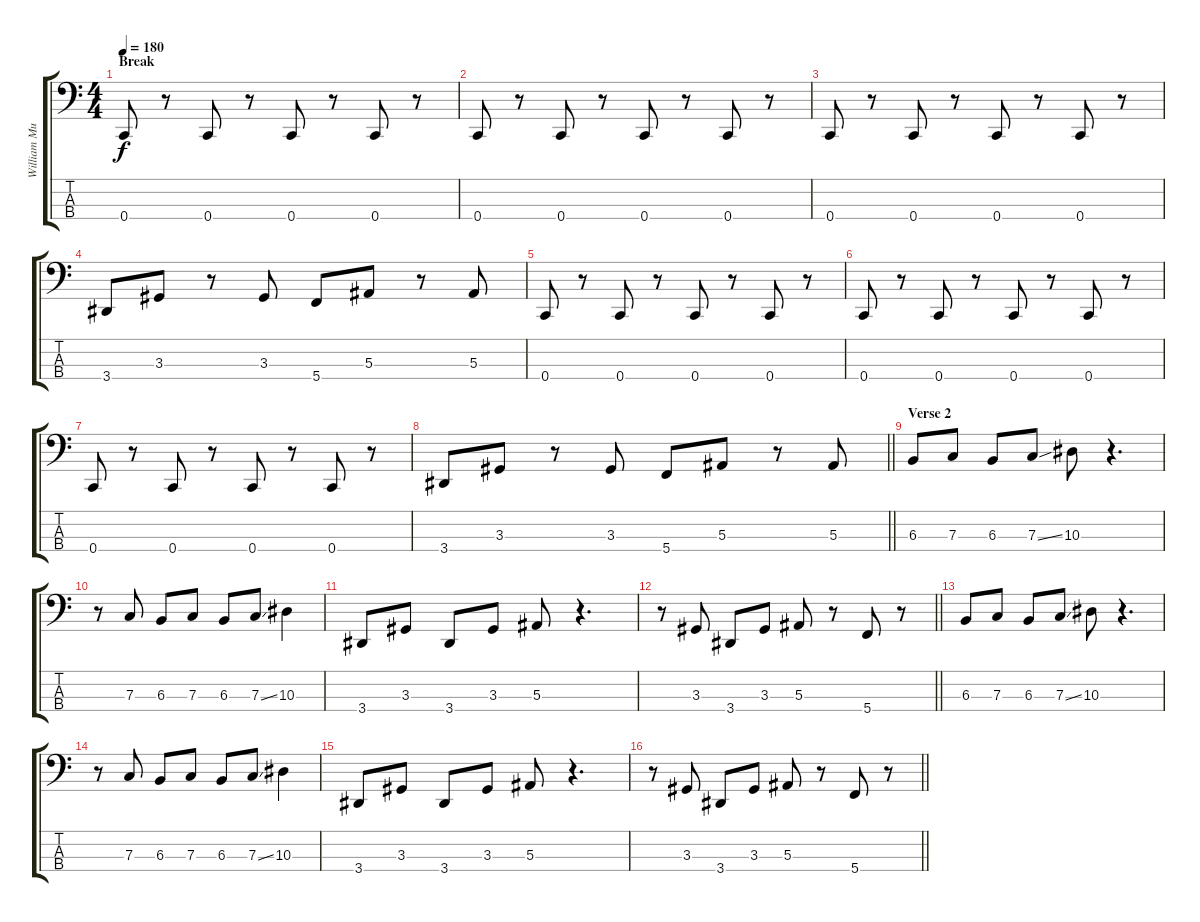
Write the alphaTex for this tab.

\track ("William Murderface (Bass)" "William Mu") {instrument electricbassfinger}
\staff {score tabs}
\tuning (Eb2 Bb1 F1 C1) {hide}
\ts (4 4)
\section ("" "Break")
\tempo 180
\clef f4
\ks c
0.4.8{dy f} r.8 0.4.8 r.8 0.4.8 r.8 0.4.8 r.8 |
0.4.8 r.8 0.4.8 r.8 0.4.8 r.8 0.4.8 r.8 |
0.4.8 r.8 0.4.8 r.8 0.4.8 r.8 0.4.8 r.8 |
3.4.8 3.3.8 r.8 3.3.8 5.4.8 5.3.8 r.8 5.3.8 |
0.4.8 r.8 0.4.8 r.8 0.4.8 r.8 0.4.8 r.8 |
0.4.8 r.8 0.4.8 r.8 0.4.8 r.8 0.4.8 r.8 |
0.4.8 r.8 0.4.8 r.8 0.4.8 r.8 0.4.8 r.8 |
\barLineRight lightlight
3.4.8 3.3.8 r.8 3.3.8 5.4.8 5.3.8 r.8 5.3.8 |
\section ("" "Verse 2")
6.3.8 7.3.8 6.3.8 7.3{ss}.8 10.3.8 r.4{d} |
r.8 7.3.8 6.3.8 7.3.8 6.3.8 7.3{ss}.8 10.3.4 |
3.4.8 3.3.8 3.4.8 3.3.8 5.3.8 r.4{d} |
\barLineRight lightlight
r.8 3.3.8 3.4.8 3.3.8 5.3.8 r.8 5.4.8 r.8 |
6.3.8 7.3.8 6.3.8 7.3{ss}.8 10.3.8 r.4{d} |
r.8 7.3.8 6.3.8 7.3.8 6.3.8 7.3{ss}.8 10.3.4 |
3.4.8 3.3.8 3.4.8 3.3.8 5.3.8 r.4{d} |
\barLineRight lightlight
r.8 3.3.8 3.4.8 3.3.8 5.3.8 r.8 5.4.8 r.8
